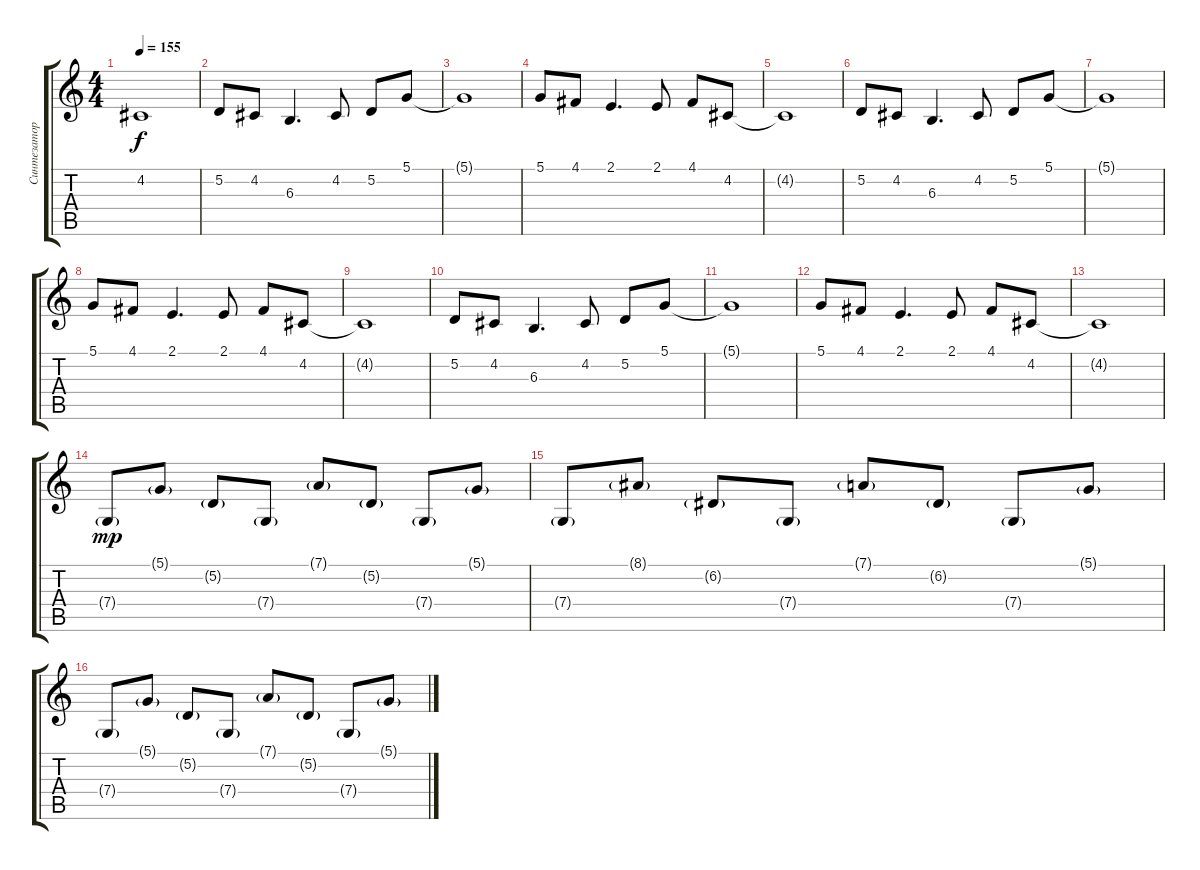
\track ("Синтезатор" "Синтезатор") {instrument stringensemble1}
\staff {score tabs}
\tuning (D4 A3 F3 C3 G2 D2) {hide}
\ts (4 4)
\tempo 155
\clef g2
\ks c
4.2{t}.1{dy f} |
5.2.8 4.2.8 6.3.4{d} 4.2.8 5.2.8 5.1.8 |
5.1{t}.1 |
5.1.8 4.1.8 2.1.4{d} 2.1.8 4.1.8 4.2.8 |
4.2{t}.1 |
5.2.8 4.2.8 6.3.4{d} 4.2.8 5.2.8 5.1.8 |
5.1{t}.1 |
5.1.8 4.1.8 2.1.4{d} 2.1.8 4.1.8 4.2.8 |
4.2{t}.1 |
5.2.8 4.2.8 6.3.4{d} 4.2.8 5.2.8 5.1.8 |
5.1{t}.1 |
5.1.8 4.1.8 2.1.4{d} 2.1.8 4.1.8 4.2.8 |
4.2{t}.1 |
7.4{g}.8{dy mp} 5.1{g}.8 5.2{g}.8 7.4{g}.8 7.1{g}.8 5.2{g}.8 7.4{g}.8 5.1{g}.8 |
7.4{g}.8 8.1{g}.8 6.2{g}.8 7.4{g}.8 7.1{g}.8 6.2{g}.8 7.4{g}.8 5.1{g}.8 |
7.4{g}.8 5.1{g}.8 5.2{g}.8 7.4{g}.8 7.1{g}.8 5.2{g}.8 7.4{g}.8 5.1{g}.8
